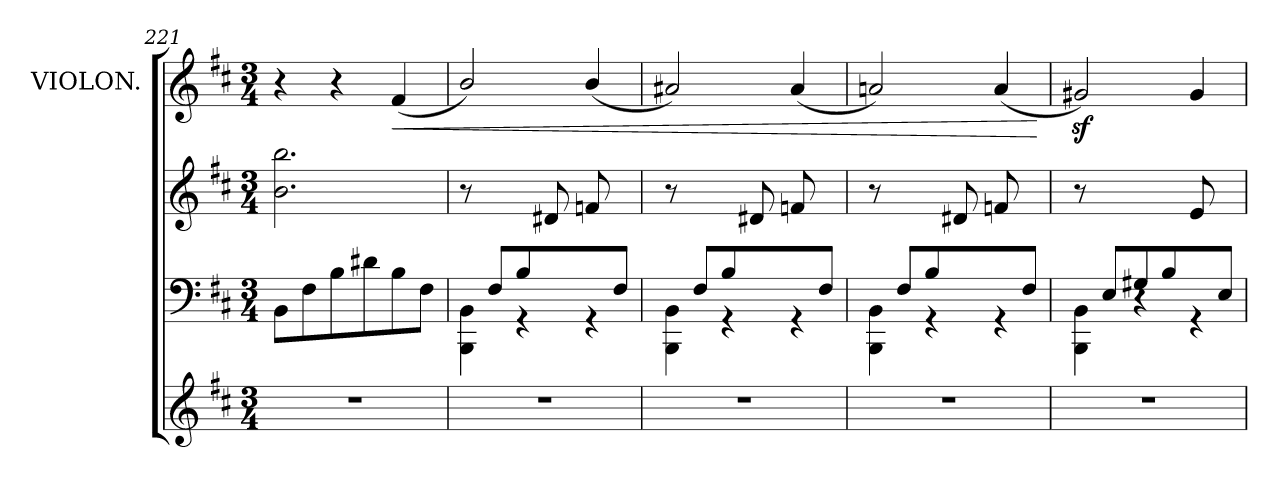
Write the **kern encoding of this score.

**kern	**kern	**kern	**kern	**dynam
*part3	*part2	*part2	*part1	*part1
*staff4	*staff3	*staff2	*staff1	*staff1
*	*	*	*I"VIOLON.	*
*clefG2	*clefF4	*clefG2	*clefG2	*
*k[f#c#]	*k[f#c#]	*k[f#c#]	*k[f#c#]	*
*D:	*D:	*D:	*D:	*
*M3/4	*M3/4	*M3/4	*M3/4	*
=221	=221	=221	=221	=221
!LO:N:vis=1	!	!	!	!
2.r	8BB\L	2.b\ 2.bb\	4r	.
.	8F#\	.	.	.
.	8B\	.	4r	.
.	8d#X\	.	.	.
!	!	!	!	!LO:HP:b
.	8B\	.	(<4f#/	<
.	8F#\J	.	.	.
=222	=222	=222	=222	=222
!LO:N:vis=1	!	!	!	!
*	*^	*	*	*
2.r	8ryy	4BBB\ 4BB\	8r	2b/)	.
.	8F#/L	.	4ryy	.	.
.	8B/	4r	.	.	.
.	4ryy	.	8d#X/	.	.
.	.	4r	8f/	(<4b/	.
.	8F#/J	.	8ryy	.	.
=223	=223	=223	=223	=223	=223
!LO:N:vis=1	!	!	!	!	!
2.r	8ryy	4BBB\ 4BB\	8r	2a#X/)	.
.	8F#/L	.	4ryy	.	.
.	8B/	4r	.	.	.
.	4ryy	.	8d#X/	.	.
.	.	4r	8f/	(<4a#/	.
.	8F#/J	.	8ryy	.	.
=224	=224	=224	=224	=224	=224
!LO:N:vis=1	!	!	!	!	!
2.r	8ryy	4BBB\ 4BB\	8r	2an/)	.
.	8F#/L	.	4ryy	.	.
.	8B/	4r	.	.	.
.	4ryy	.	8d#X/	.	.
.	.	4r	8f/	(<4a/	.
.	8F#/J	.	8ryy	.	.
*	*v	*v	*	*	*
.	.	.	.	[
!!LO:LB:g=z
=225	=225	=225	=225	=225
!LO:N:vis=1	!	!	!	!
*	*^	*	*	*
2.r	8ryy	4BBB\ 4BB\	8r	2g#Xz>/)	.
.	8E/L	.	4.ryy	.	.
.	8G#X/	4rC	.	.	.
.	8B/	.	.	.	.
.	8ryy	4r	8e/	4g#/	.
.	8E/J	.	8ryy	.	.
*	*v	*v	*	*	*
=	=	=	=	=
*-	*-	*-	*-	*-
